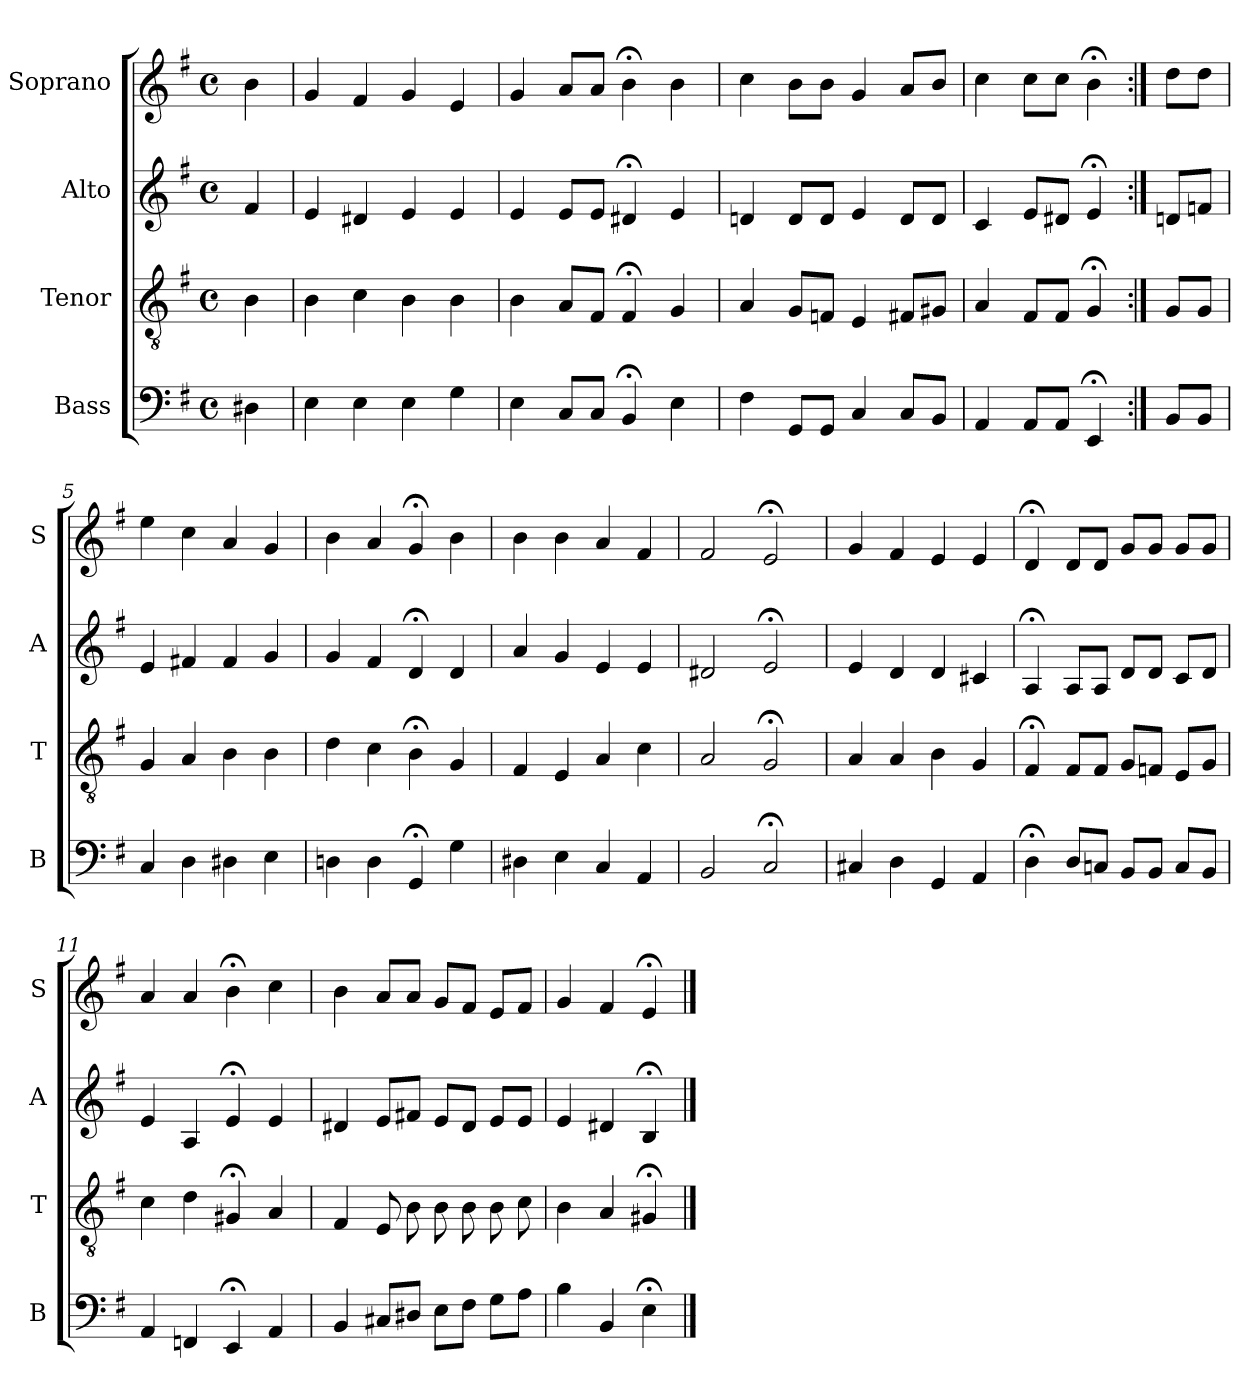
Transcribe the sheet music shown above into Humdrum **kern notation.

**kern	**kern	**kern	**kern
*part4	*part3	*part2	*part1
*staff4	*staff3	*staff2	*staff1
*I"Bass	*I"Tenor	*I"Alto	*I"Soprano
*I'B	*I'T	*I'A	*I'S
*clefF4	*clefGv2	*clefG2	*clefG2
*k[f#]	*k[f#]	*k[f#]	*k[f#]
*e:	*e:	*e:	*e:
*M4/4	*M4/4	*M4/4	*M4/4
*met(c)	*met(c)	*met(c)	*met(c)
*MM100	*MM100	*MM100	*MM100
=	=	=	=
4D#X	4B	4f#	4b
=1	=1	=1	=1
4E	4B	4e	4g
4E	4c	4d#X	4f#
4E	4B	4e	4g
4G	4B	4e	4e
=2	=2	=2	=2
4E	4B	4e	4g
8CL	8AL	8eL	8aL
8CJ	8F#J	8eJ	8aJ
4BB;<	4F#;<	4d#X;<	4b;<
4E	4G	4e	4b
=3	=3	=3	=3
4F#	4A	4dn	4cc
8GGL	8GL	8dL	8bL
8GGJ	8FnJ	8dJ	8bJ
4C	4E	4e	4g
8CL	8F#XL	8dL	8aL
8BBJ	8G#XJ	8dJ	8bJ
=4	=4	=4	=4
4AA	4A	4c	4cc
8AAL	8F#L	8eL	8ccL
8AAJ	8F#J	8d#XJ	8ccJ
4EE;<	4G;<	4e;<	4b;<
=:|!	=:|!	=:|!	=:|!
8BBL	8GL	8dnL	8ddL
8BBJ	8GJ	8fnJ	8ddJ
=5	=5	=5	=5
4C	4G	4e	4ee
4D	4A	4f#X	4cc
4D#X	4B	4f#	4a
4E	4B	4g	4g
=6	=6	=6	=6
4Dn	4d	4g	4b
4D	4c	4f#	4a
4GG;<	4B;<	4d;<	4g;<
4G	4G	4d	4b
=7	=7	=7	=7
4D#X	4F#	4a	4b
4E	4E	4g	4b
4C	4A	4e	4a
4AA	4c	4e	4f#
=8	=8	=8	=8
2BB	2A	2d#X	2f#
2C;<	2G;<	2e;<	2e;<
=9	=9	=9	=9
4C#X	4A	4e	4g
4D	4A	4d	4f#
4GG	4B	4d	4e
4AA	4G	4c#X	4e
=10	=10	=10	=10
4D;<	4F#;<	4A;<	4d;<
8DL	8F#L	8AL	8dL
8CnJ	8F#J	8AJ	8dJ
8BBL	8GL	8dL	8gL
8BBJ	8FnJ	8dJ	8gJ
8CL	8EL	8cL	8gL
8BBJ	8GJ	8dJ	8gJ
=11	=11	=11	=11
4AA	4c	4e	4a
4FFn	4d	4A	4a
4EE;<	4G#X;<	4e;<	4b;<
4AA	4A	4e	4cc
=12	=12	=12	=12
4BB	4F#	4d#X	4b
8C#XL	8E	8eL	8aL
8D#XJ	8B	8f#XJ	8aJ
8EL	8B	8eL	8gL
8F#J	8B	8d#J	8f#J
8GL	8B	8eL	8eL
8AJ	8c	8eJ	8f#J
=13	=13	=13	=13
4B	4B	4e	4g
4BB	4A	4d#X	4f#
4E;<	4G#X;<	4B;<	4e;<
==	==	==	==
*-	*-	*-	*-
